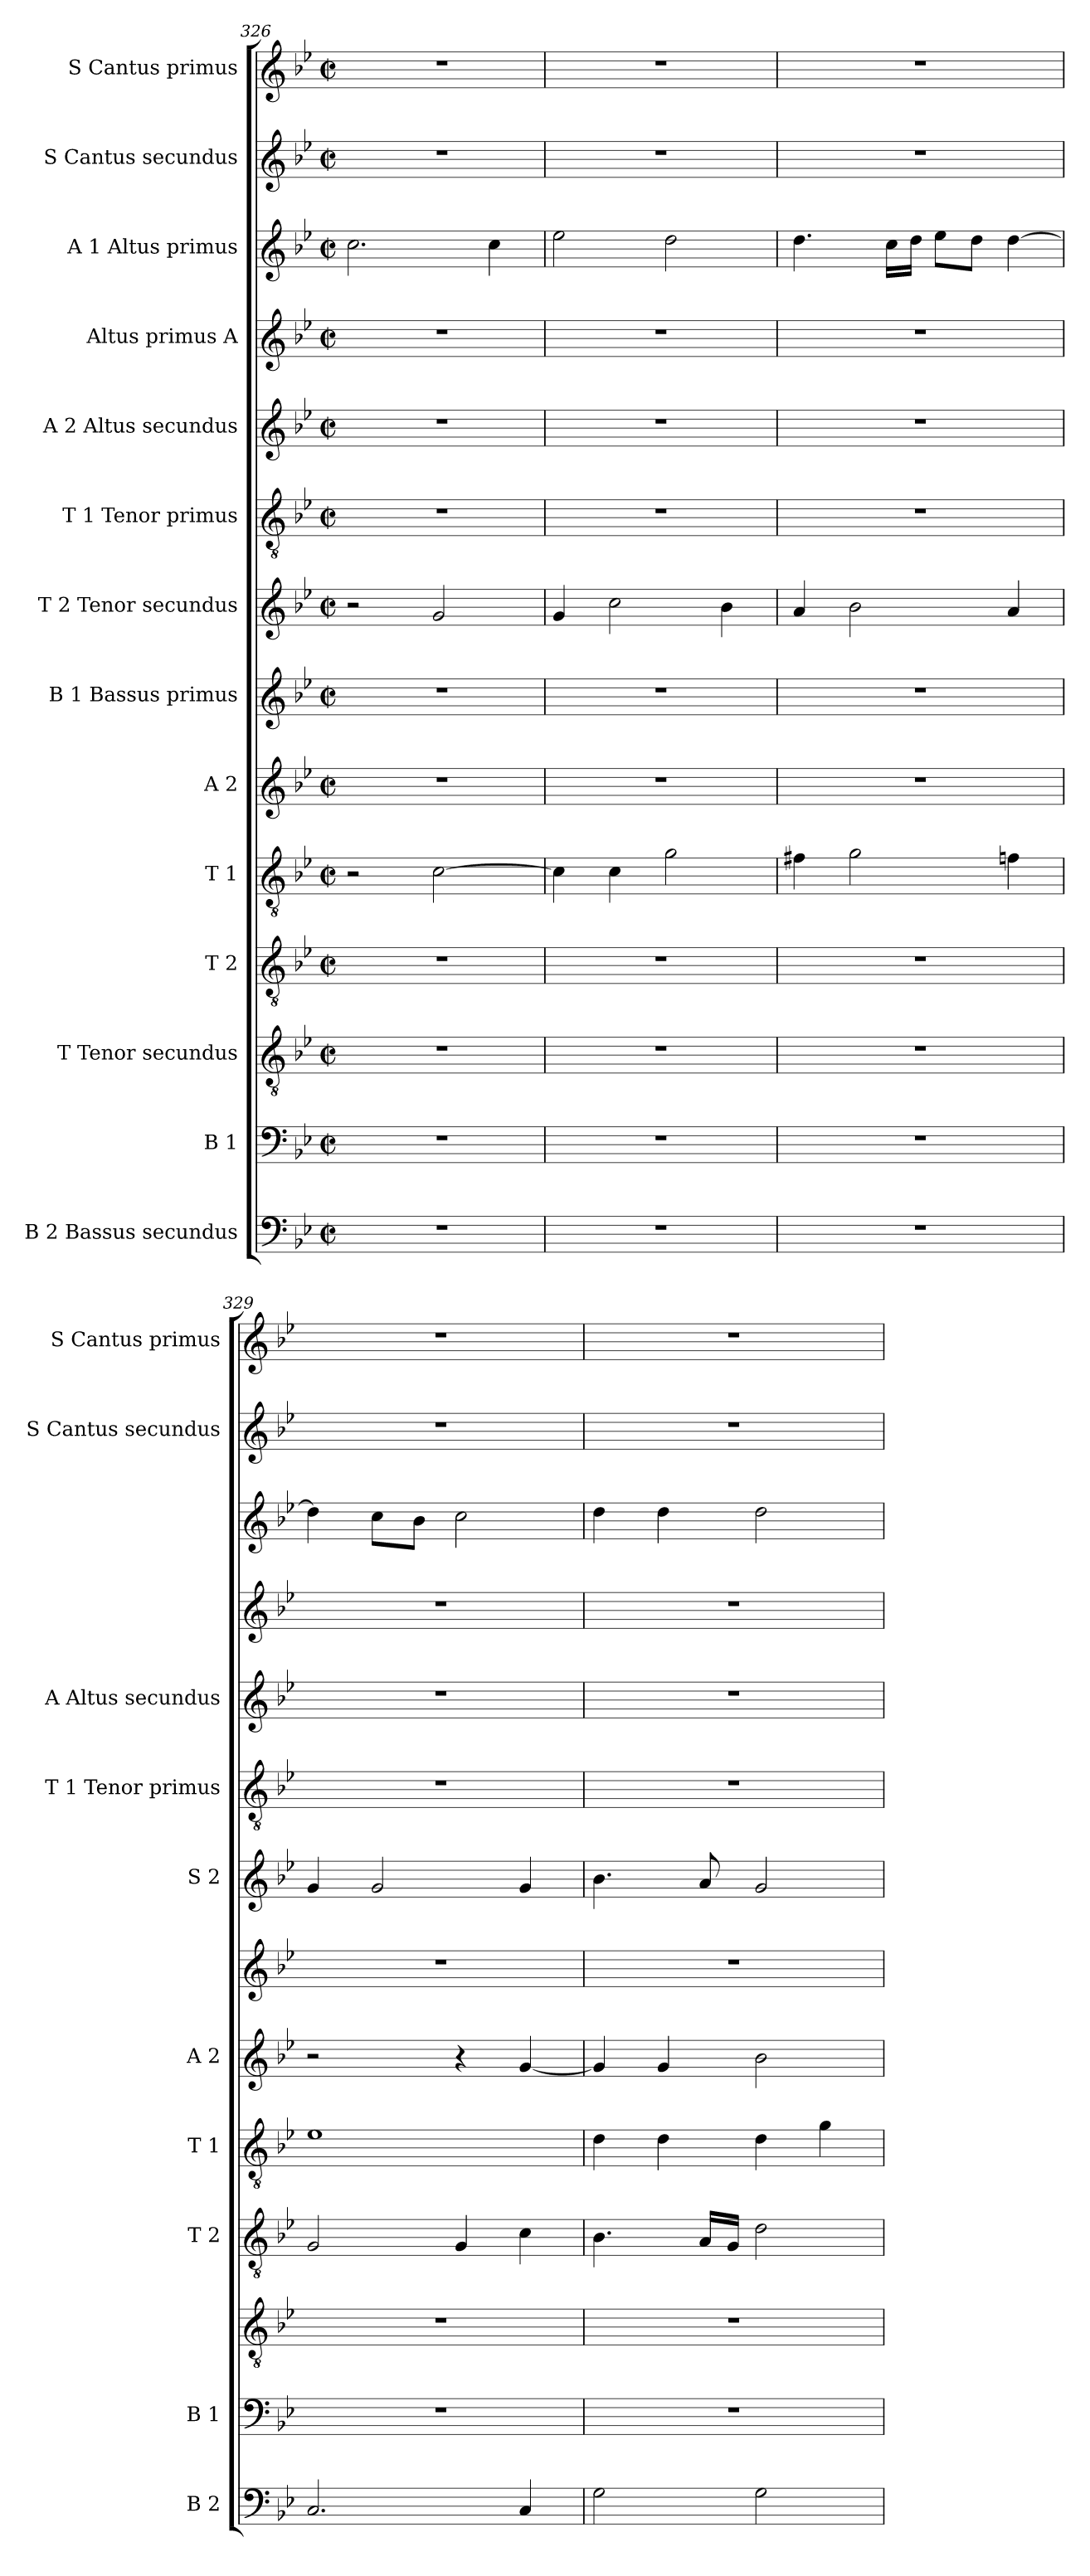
**kern	**kern	**kern	**kern	**kern	**kern	**kern	**kern	**kern	**kern	**kern	**kern	**kern	**kern
*part14	*part13	*part12	*part11	*part10	*part9	*part8	*part7	*part6	*part5	*part4	*part3	*part2	*part1
*staff14	*staff13	*staff12	*staff11	*staff10	*staff9	*staff8	*staff7	*staff6	*staff5	*staff4	*staff3	*staff2	*staff1
*I"B 2 Bassus secundus	*I"B 1	*I"T Tenor secundus	*I"T 2	*I"T 1	*I"A 2	*I"B 1 Bassus primus	*I"T 2 Tenor secundus	*I"T 1 Tenor primus	*I"A 2 Altus secundus	*I"Altus primus A	*I"A 1 Altus primus	*I"S Cantus secundus	*I"S Cantus primus
*I'B 2	*I'B 1	*	*I'T 2	*I'T 1	*I'A 2	*	*I'S 2	*I'T 1 Tenor primus	*I'A Altus secundus	*	*	*I'S Cantus secundus	*I'S Cantus primus
!!LO:LB:g=z
*clefF4	*clefF4	*clefGv2	*clefGv2	*clefGv2	*clefG2	*clefG2	*clefG2	*clefGv2	*clefG2	*clefG2	*clefG2	*clefG2	*clefG2
*k[b-e-]	*k[b-e-]	*k[b-e-]	*k[b-e-]	*k[b-e-]	*k[b-e-]	*k[b-e-]	*k[b-e-]	*k[b-e-]	*k[b-e-]	*k[b-e-]	*k[b-e-]	*k[b-e-]	*k[b-e-]
*B-:	*B-:	*B-:	*B-:	*B-:	*B-:	*B-:	*B-:	*B-:	*B-:	*B-:	*B-:	*B-:	*B-:
*M2/2	*M2/2	*M2/2	*M2/2	*M2/2	*M2/2	*M2/2	*M2/2	*M2/2	*M2/2	*M2/2	*M2/2	*M2/2	*M2/2
*met(c|)	*met(c|)	*met(c|)	*met(c|)	*met(c|)	*met(c|)	*met(c|)	*met(c|)	*met(c|)	*met(c|)	*met(c|)	*met(c|)	*met(c|)	*met(c|)
=326	=326	=326	=326	=326	=326	=326	=326	=326	=326	=326	=326	=326	=326
1r	1r	1r	1r	2r	1r	1r	2r	1r	1r	1r	2.cc\	1r	1r
.	.	.	.	[>2c\	.	.	2g/	.	.	.	.	.	.
.	.	.	.	.	.	.	.	.	.	.	4cc\	.	.
=327	=327	=327	=327	=327	=327	=327	=327	=327	=327	=327	=327	=327	=327
1r	1r	1r	1r	4c\]	1r	1r	4g/	1r	1r	1r	2ee-\	1r	1r
.	.	.	.	4c\	.	.	2cc\	.	.	.	.	.	.
.	.	.	.	2g\	.	.	.	.	.	.	2dd\	.	.
.	.	.	.	.	.	.	4b-\	.	.	.	.	.	.
=328	=328	=328	=328	=328	=328	=328	=328	=328	=328	=328	=328	=328	=328
1r	1r	1r	1r	4f#X\	1r	1r	4a/	1r	1r	1r	4.dd\	1r	1r
.	.	.	.	2g\	.	.	2b-\	.	.	.	.	.	.
.	.	.	.	.	.	.	.	.	.	.	16cc\LL	.	.
.	.	.	.	.	.	.	.	.	.	.	16dd\JJ	.	.
.	.	.	.	.	.	.	.	.	.	.	8ee-\L	.	.
.	.	.	.	.	.	.	.	.	.	.	8dd\J	.	.
.	.	.	.	4fn\	.	.	4a/	.	.	.	[>4dd\	.	.
=329	=329	=329	=329	=329	=329	=329	=329	=329	=329	=329	=329	=329	=329
2.C/	1r	1r	2G/	1e-	2r	1r	4g/	1r	1r	1r	4dd\]	1r	1r
.	.	.	.	.	.	.	2g/	.	.	.	8cc\L	.	.
.	.	.	.	.	.	.	.	.	.	.	8b-\J	.	.
.	.	.	4G/	.	4r	.	.	.	.	.	2cc\	.	.
4C/	.	.	4c\	.	[<4g/	.	4g/	.	.	.	.	.	.
=330	=330	=330	=330	=330	=330	=330	=330	=330	=330	=330	=330	=330	=330
2G\	1r	1r	4.B-\	4d\	4g/]	1r	4.b-\	1r	1r	1r	4dd\	1r	1r
.	.	.	.	4d\	4g/	.	.	.	.	.	4dd\	.	.
.	.	.	16A/LL	.	.	.	8a/	.	.	.	.	.	.
.	.	.	16G/JJ	.	.	.	.	.	.	.	.	.	.
2G\	.	.	2d\	4d\	2b-\	.	2g/	.	.	.	2dd\	.	.
.	.	.	.	4g\	.	.	.	.	.	.	.	.	.
=	=	=	=	=	=	=	=	=	=	=	=	=	=
*-	*-	*-	*-	*-	*-	*-	*-	*-	*-	*-	*-	*-	*-
